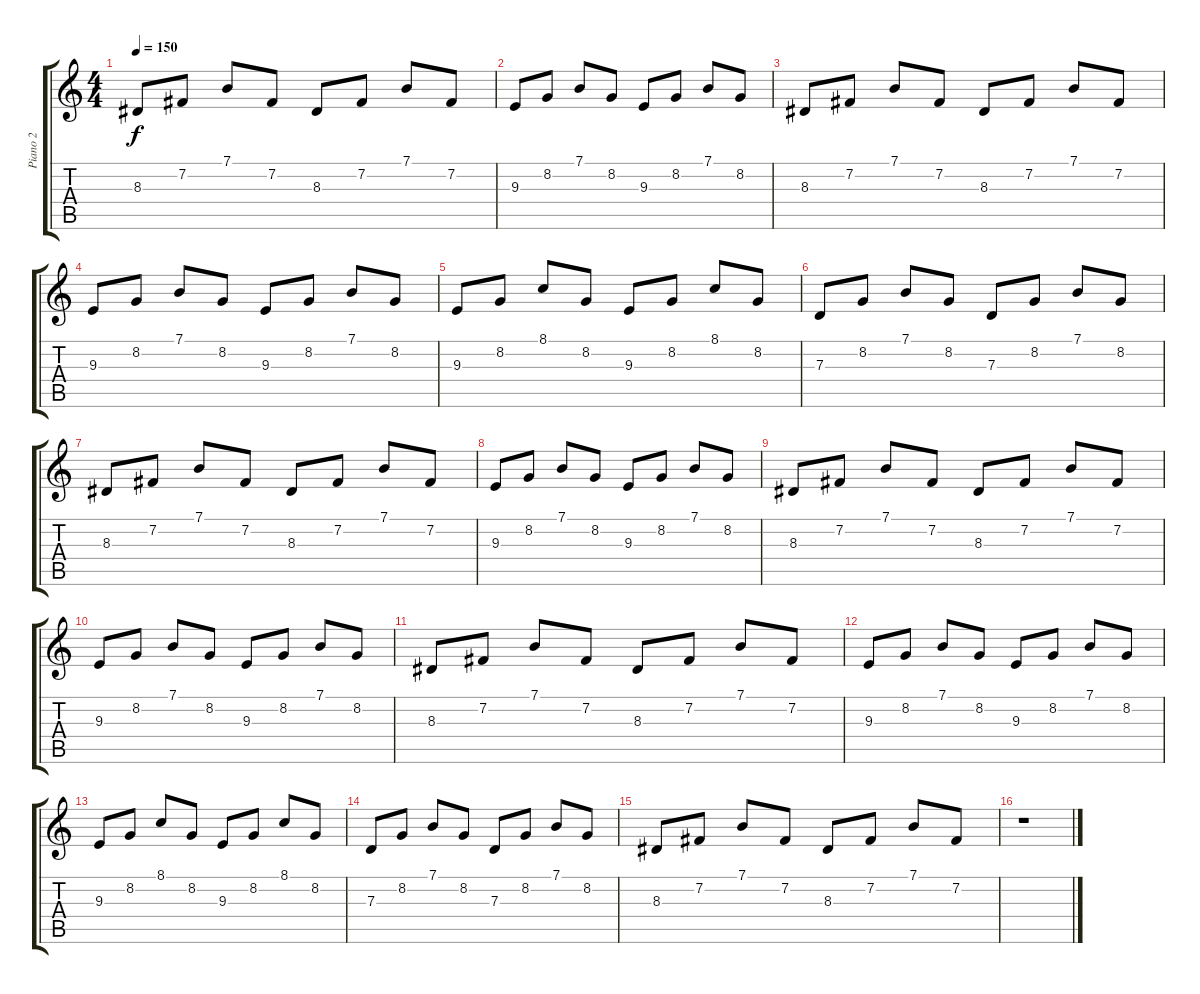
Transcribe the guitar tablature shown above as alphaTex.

\track ("Piano 2" "Piano 2") {instrument drawbarorgan}
\staff {score tabs}
\tuning (E4 B3 G3 D3 A2 E2) {hide}
\ts (4 4)
\tempo 150
\clef g2
\ks c
8.3.8{dy f} 7.2.8 7.1.8 7.2.8 8.3.8 7.2.8 7.1.8 7.2.8 |
9.3.8 8.2.8 7.1.8 8.2.8 9.3.8 8.2.8 7.1.8 8.2.8 |
8.3.8 7.2.8 7.1.8 7.2.8 8.3.8 7.2.8 7.1.8 7.2.8 |
9.3.8 8.2.8 7.1.8 8.2.8 9.3.8 8.2.8 7.1.8 8.2.8 |
9.3.8 8.2.8 8.1.8 8.2.8 9.3.8 8.2.8 8.1.8 8.2.8 |
7.3.8 8.2.8 7.1.8 8.2.8 7.3.8 8.2.8 7.1.8 8.2.8 |
8.3.8 7.2.8 7.1.8 7.2.8 8.3.8 7.2.8 7.1.8 7.2.8 |
9.3.8 8.2.8 7.1.8 8.2.8 9.3.8 8.2.8 7.1.8 8.2.8 |
8.3.8 7.2.8 7.1.8 7.2.8 8.3.8 7.2.8 7.1.8 7.2.8 |
9.3.8 8.2.8 7.1.8 8.2.8 9.3.8 8.2.8 7.1.8 8.2.8 |
8.3.8 7.2.8 7.1.8 7.2.8 8.3.8 7.2.8 7.1.8 7.2.8 |
9.3.8 8.2.8 7.1.8 8.2.8 9.3.8 8.2.8 7.1.8 8.2.8 |
9.3.8 8.2.8 8.1.8 8.2.8 9.3.8 8.2.8 8.1.8 8.2.8 |
7.3.8 8.2.8 7.1.8 8.2.8 7.3.8 8.2.8 7.1.8 8.2.8 |
8.3.8 7.2.8 7.1.8 7.2.8 8.3.8 7.2.8 7.1.8 7.2.8 |
r.1
